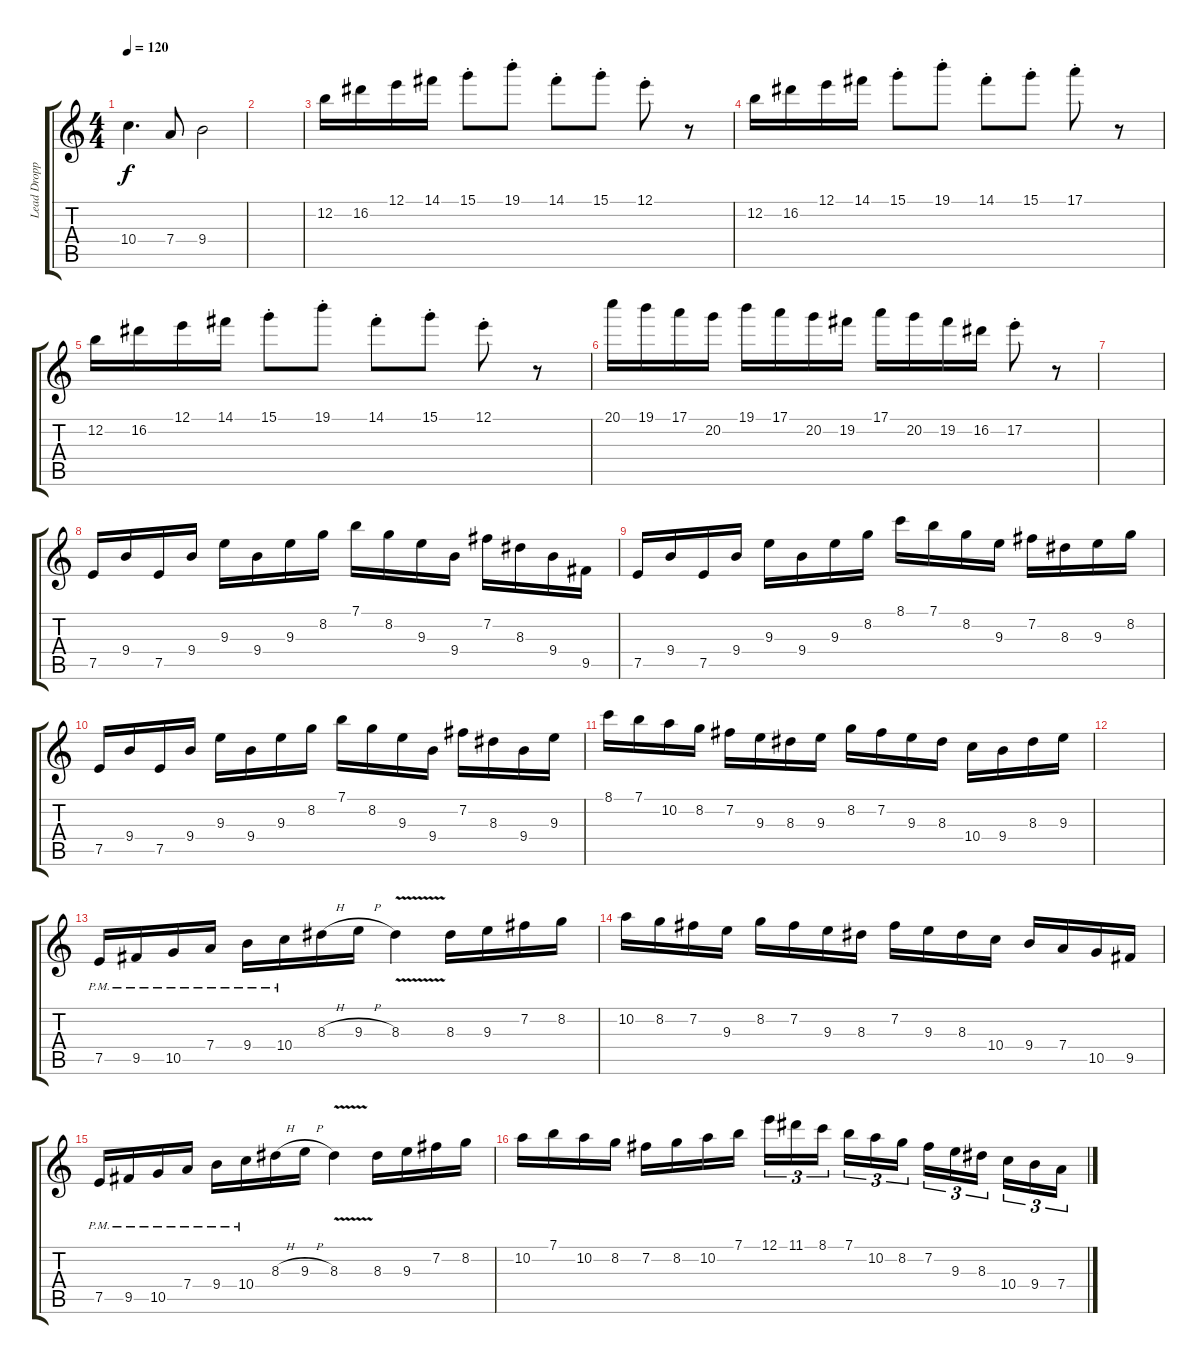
\track ("Lead Dropped D " "Lead Dropp") {instrument distortionguitar}
\staff {score tabs}
\tuning (E4 B3 G3 D3 A2 D2) {hide}
\ts (4 4)
\tempo 120
\clef g2
\ks c
10.4.4{d dy f} 7.4.8 9.4.2 |
|
12.2.16 16.2.16 12.1.16 14.1.16 15.1{st}.8 19.1{st}.8 14.1{st}.8 15.1{st}.8 12.1{st}.8 r.8 |
12.2.16 16.2.16 12.1.16 14.1.16 15.1{st}.8 19.1{st}.8 14.1{st}.8 15.1{st}.8 17.1{st}.8 r.8 |
12.2.16 16.2.16 12.1.16 14.1.16 15.1{st}.8 19.1{st}.8 14.1{st}.8 15.1{st}.8 12.1{st}.8 r.8 |
20.1.16 19.1.16 17.1.16 20.2.16 19.1.16 17.1.16 20.2.16 19.2.16 17.1.16 20.2.16 19.2.16 16.2.16 17.2{st}.8 r.8 |
|
7.5.16 9.4.16 7.5.16 9.4.16 9.3.16 9.4.16 9.3.16 8.2.16 7.1.16 8.2.16 9.3.16 9.4.16 7.2.16 8.3.16 9.4.16 9.5.16 |
7.5.16 9.4.16 7.5.16 9.4.16 9.3.16 9.4.16 9.3.16 8.2.16 8.1.16 7.1.16 8.2.16 9.3.16 7.2.16 8.3.16 9.3.16 8.2.16 |
7.5.16 9.4.16 7.5.16 9.4.16 9.3.16 9.4.16 9.3.16 8.2.16 7.1.16 8.2.16 9.3.16 9.4.16 7.2.16 8.3.16 9.4.16 9.3.16 |
8.1.16 7.1.16 10.2.16 8.2.16 7.2.16 9.3.16 8.3.16 9.3.16 8.2.16 7.2.16 9.3.16 8.3.16 10.4.16 9.4.16 8.3.16 9.3.16 |
|
7.5{pm}.16 9.5{pm}.16 10.5{pm}.16 7.4{pm}.16 9.4{pm}.16 10.4{pm}.16 8.3{h}.16 9.3{h}.16 8.3{v}.4 8.3.16 9.3.16 7.2.16 8.2.16 |
10.2.16 8.2.16 7.2.16 9.3.16 8.2.16 7.2.16 9.3.16 8.3.16 7.2.16 9.3.16 8.3.16 10.4.16 9.4.16 7.4.16 10.5.16 9.5.16 |
7.5{pm}.16 9.5{pm}.16 10.5{pm}.16 7.4{pm}.16 9.4{pm}.16 10.4{pm}.16 8.3{h}.16 9.3{h}.16 8.3{v}.4 8.3.16 9.3.16 7.2.16 8.2.16 |
10.2.16 7.1.16 10.2.16 8.2.16 7.2.16 8.2.16 10.2.16 7.1.16 12.1.16{tu (3 2)} 11.1.16{tu (3 2)} 8.1.16{tu (3 2) beam splitsecondary} 7.1.16{tu (3 2)} 10.2.16{tu (3 2)} 8.2.16{tu (3 2)} 7.2.16{tu (3 2)} 9.3.16{tu (3 2)} 8.3.16{tu (3 2) beam splitsecondary} 10.4.16{tu (3 2)} 9.4.16{tu (3 2)} 7.4.16{tu (3 2)}
